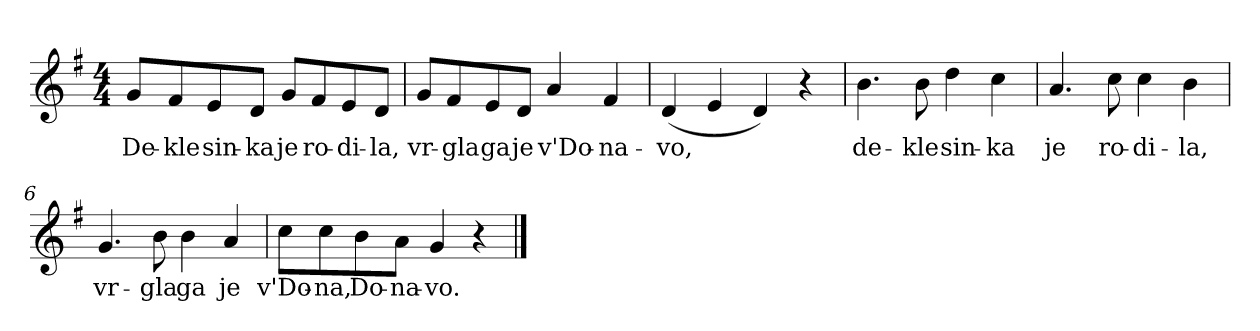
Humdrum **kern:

**kern	**text
*part1	*part1
*staff1	*staff1
*clefG2	*
*k[f#]	*
*G:	*
*M4/4	*
*MM88	*
=1	=1
!	!LO:LY:b
8g/L	De-
!	!LO:LY:b
8f#/	-kle
!	!LO:LY:b
8e/	sin-
!	!LO:LY:b
8d/J	-ka
!	!LO:LY:b
8g/L	je
!	!LO:LY:b
8f#/	ro-
!	!LO:LY:b
8e/	-di-
!	!LO:LY:b
8d/J	-la,
=2	=2
!	!LO:LY:b
8g/L	vr-
!	!LO:LY:b
8f#/	-gla
!	!LO:LY:b
8e/	ga
!	!LO:LY:b
8d/J	je
!	!LO:LY:b
4a/	v'Do-
!	!LO:LY:b
4f#/	-na-
=3	=3
!	!LO:LY:b
(<4d/	-vo,
4e/	.
4d/)	.
4r	.
!!LO:LB:g=z
=4	=4
!	!LO:LY:b
4.b\	de-
!	!LO:LY:b
8b\	-kle
!	!LO:LY:b
4dd\	sin-
!	!LO:LY:b
4cc\	-ka
=5	=5
!	!LO:LY:b
4.a/	je
!	!LO:LY:b
8cc\	ro-
!	!LO:LY:b
4cc\	-di-
!	!LO:LY:b
4b\	-la,
=6	=6
!	!LO:LY:b
4.g/	vr-
!	!LO:LY:b
8b\	-gla
!	!LO:LY:b
4b\	ga
!	!LO:LY:b
4a/	je
=7	=7
!	!LO:LY:b
8cc\L	v'Do-
!	!LO:LY:b
8cc\	-na,
!	!LO:LY:b
8b\	Do-
!	!LO:LY:b
8a\J	-na-
!	!LO:LY:b
4g/	-vo.
4r	.
==	==
*-	*-
